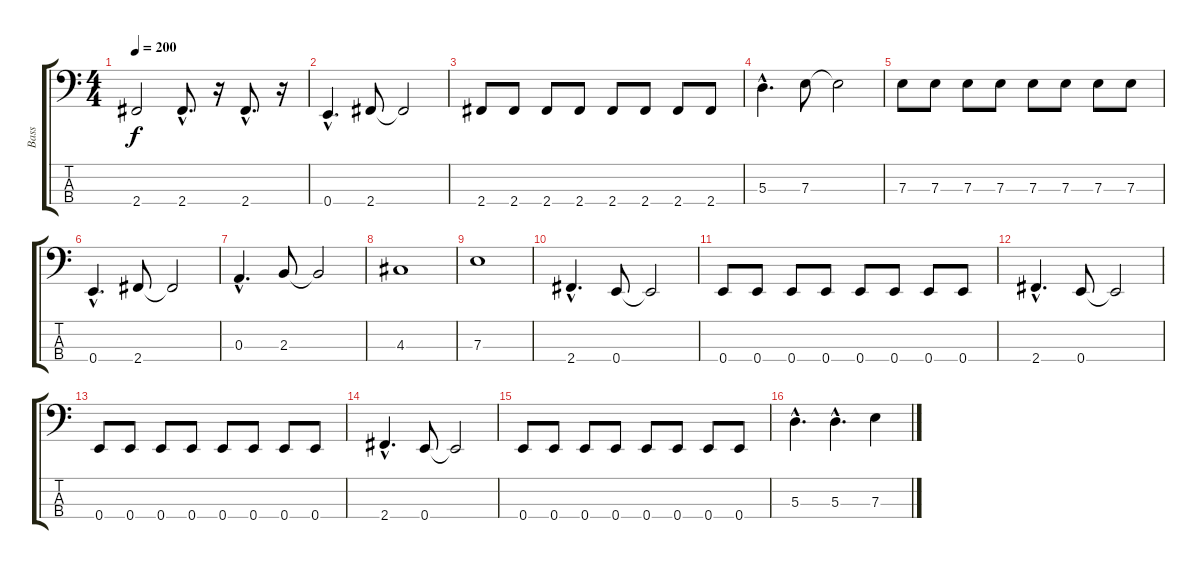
\track ("Bass" "Bass") {instrument electricbasspick}
\staff {score tabs}
\tuning (G2 D2 A1 E1) {hide}
\ts (4 4)
\tempo 200
\clef f4
\ks c
2.4.2{dy f} 2.4{hac}.8{d} r.16 2.4{hac}.8{d} r.16 |
0.4{hac}.4{d} 2.4.8 2.4{t}.2 |
2.4.8 2.4.8 2.4.8 2.4.8 2.4.8 2.4.8 2.4.8 2.4.8 |
5.3{hac}.4{d} 7.3.8 7.3{t}.2 |
7.3.8 7.3.8 7.3.8 7.3.8 7.3.8 7.3.8 7.3.8 7.3.8 |
0.4{hac}.4{d} 2.4.8 2.4{t}.2 |
0.3{hac}.4{d} 2.3.8 2.3{t}.2 |
4.3.1 |
7.3.1 |
2.4{hac}.4{d} 0.4.8 0.4{t}.2 |
0.4.8 0.4.8 0.4.8 0.4.8 0.4.8 0.4.8 0.4.8 0.4.8 |
2.4{hac}.4{d} 0.4.8 0.4{t}.2 |
0.4.8 0.4.8 0.4.8 0.4.8 0.4.8 0.4.8 0.4.8 0.4.8 |
2.4{hac}.4{d} 0.4.8 0.4{t}.2 |
0.4.8 0.4.8 0.4.8 0.4.8 0.4.8 0.4.8 0.4.8 0.4.8 |
5.3{hac}.4{d} 5.3{hac}.4{d} 7.3.4
